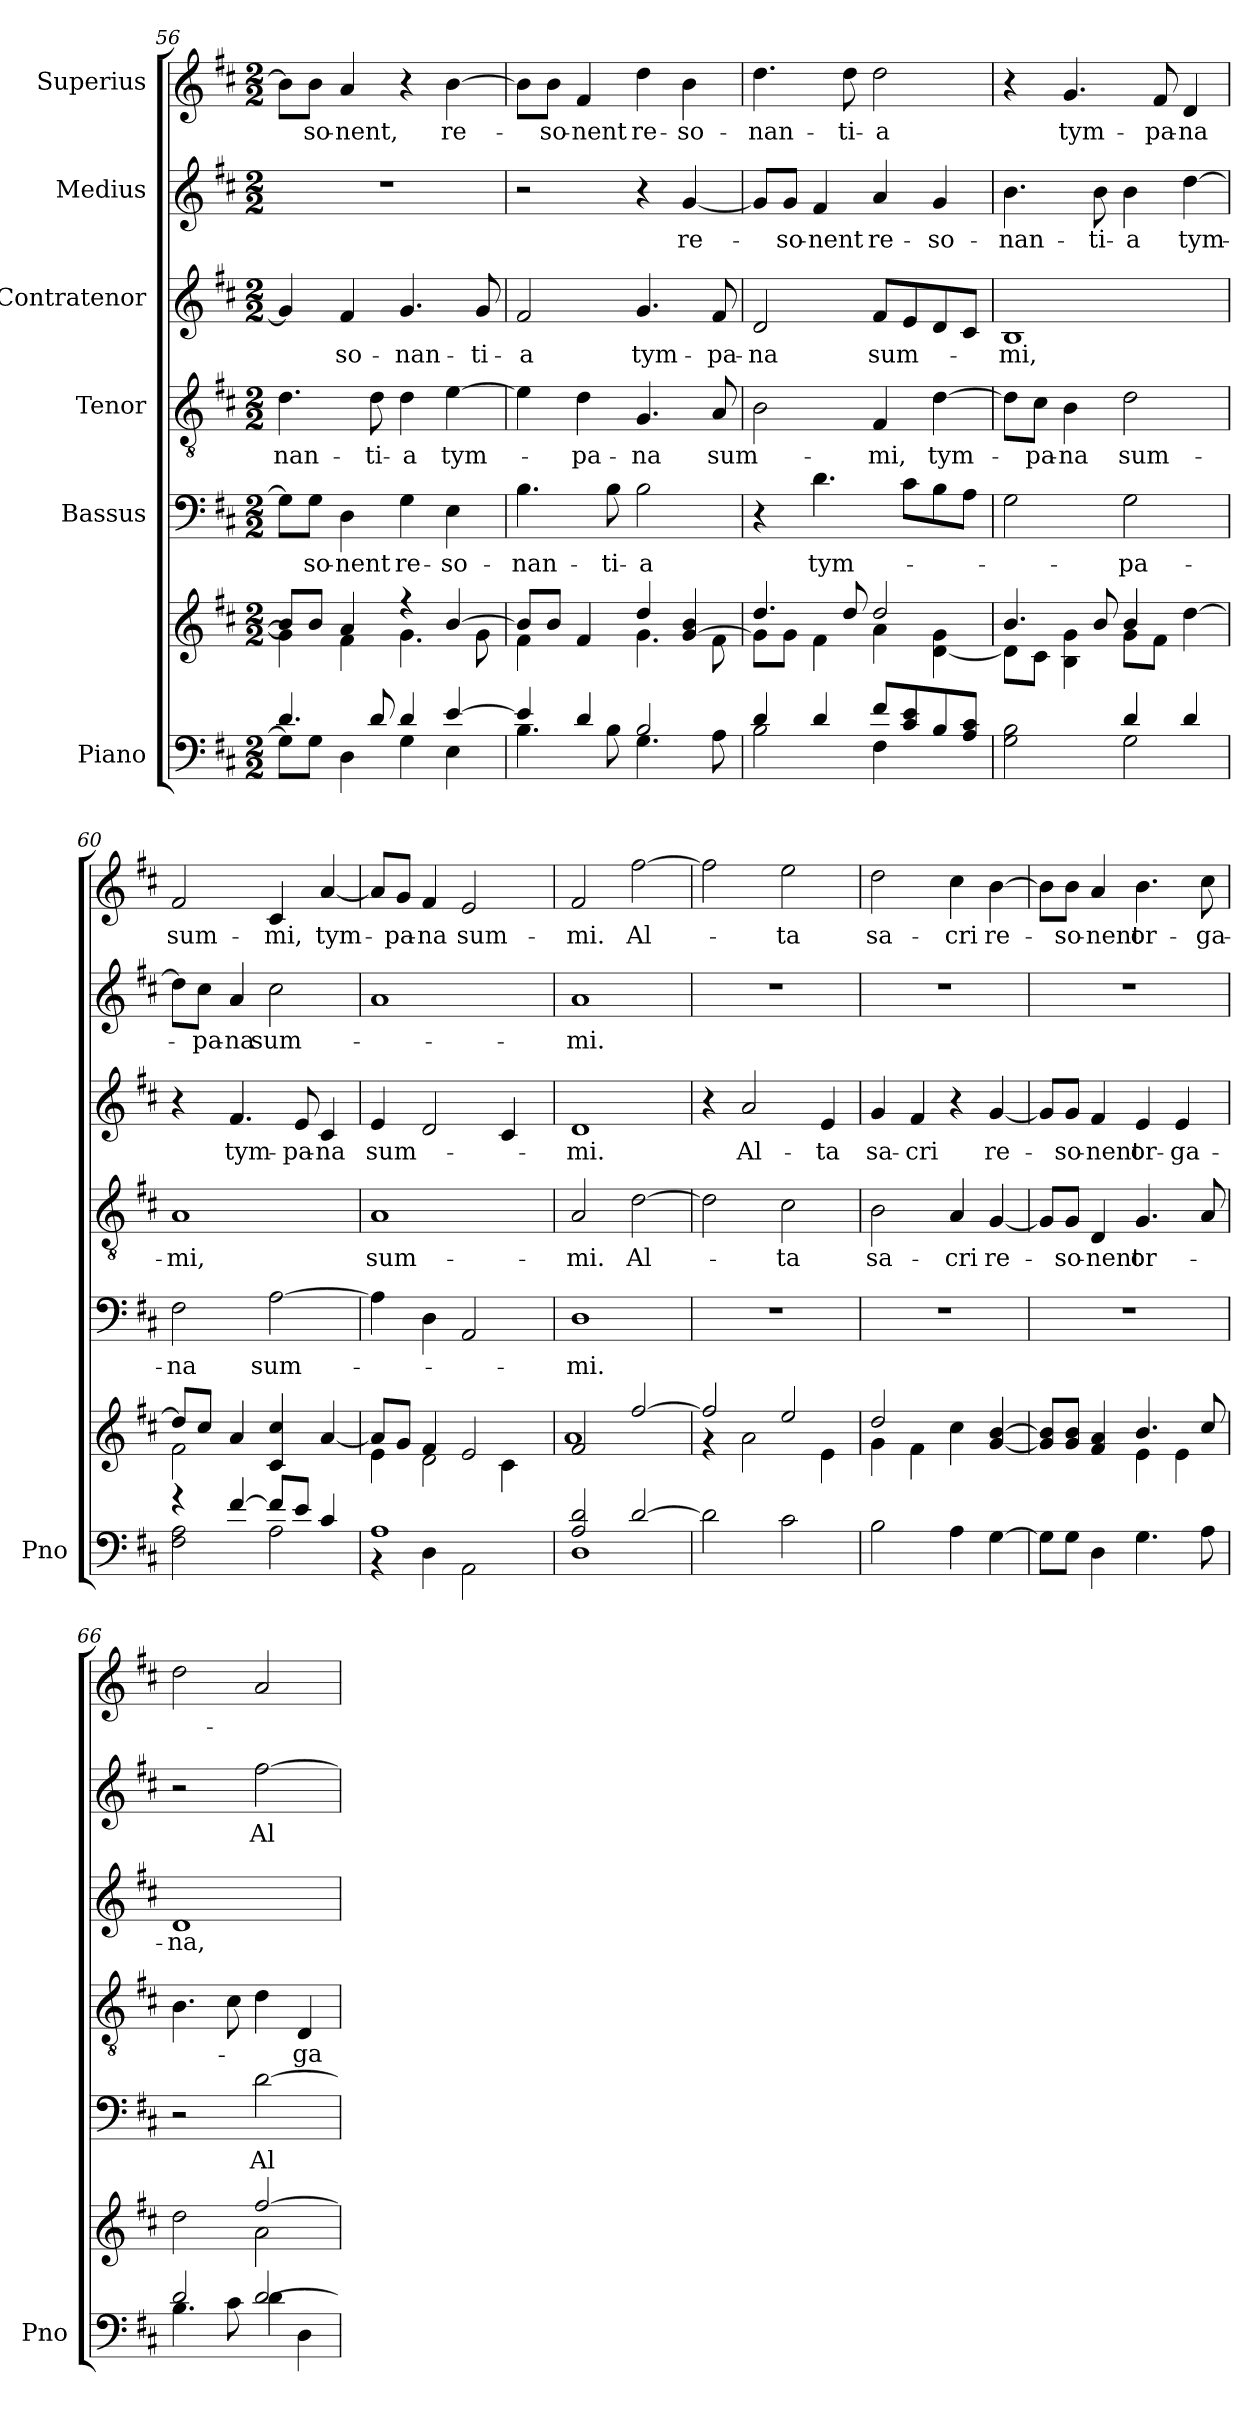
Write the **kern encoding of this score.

**kern	**kern	**kern	**text	**kern	**text	**kern	**text	**kern	**text	**kern	**text
*part6	*part6	*part5	*part5	*part4	*part4	*part3	*part3	*part2	*part2	*part1	*part1
*staff7	*staff6	*staff5	*staff5	*staff4	*staff4	*staff3	*staff3	*staff2	*staff2	*staff1	*staff1
*I"Piano	*	*I"Bassus	*	*I"Tenor	*	*I"Contratenor	*	*I"Medius	*	*I"Superius	*
*I'Pno	*	*	*	*	*	*	*	*	*	*	*
*clefF4	*clefG2	*clefF4	*	*clefGv2	*	*clefG2	*	*clefG2	*	*clefG2	*
*k[f#c#]	*k[f#c#]	*k[f#c#]	*	*k[f#c#]	*	*k[f#c#]	*	*k[f#c#]	*	*k[f#c#]	*
*M2/2	*M2/2	*M2/2	*	*M2/2	*	*M2/2	*	*M2/2	*	*M2/2	*
=56	=56	=56	=56	=56	=56	=56	=56	=56	=56	=56	=56
*^	*^	*	*	*	*	*	*	*	*	*	*
4.d/	8G\L]	8b/L]	4g\]	8G\L]	.	4.d\	-nan-	4g/]	.	1r	.	8b\L]	.
.	8G\J	8b/J	.	8G\J	-so-	.	.	.	.	.	.	8b\J	-so-
.	4D\	4a/	4f#\	4D\	-nent	.	.	4f#/	-so-	.	.	4a/	-nent,
8d/	.	.	.	.	.	8d\	-ti-	.	.	.	.	.	.
4d/	4G\	4r	4.g\	4G\	re-	4d\	-a	4.g/	-nan-	.	.	4r	.
[4e/	4E\	[4b/	.	4E\	-so-	[4e\	tym-	.	.	.	.	[4b\	re-
.	.	.	8g\	.	.	.	.	8g/	-ti-	.	.	.	.
=57	=57	=57	=57	=57	=57	=57	=57	=57	=57	=57	=57	=57	=57
4e/]	4.B\	8b/L]	4f#\	4.B\	-nan-	4e\]	.	2f#/	-a	2r	.	8b\L]	.
.	.	8b/J	.	.	.	.	.	.	.	.	.	8b\J	-so-
4d/	.	4f#/	4ryy	.	.	4d\	-pa-	.	.	.	.	4f#/	-nent
.	8B\	.	.	8B\	-ti-	.	.	.	.	.	.	.	.
2B/	4.G\	4dd/	4.g\	2B\	-a	4.G/	-na	4.g/	tym-	4r	.	4dd\	re-
.	.	[4g/ 4b/	.	.	.	.	.	.	.	[4g/	re-	4b\	-so-
.	8A\	.	8f#\	.	.	8A/	sum-	8f#/	-pa-	.	.	.	.
=58	=58	=58	=58	=58	=58	=58	=58	=58	=58	=58	=58	=58	=58
4d/	2B\	4.dd/	8g\L]	4r	.	2B\	.	2d/	-na	8g/L]	.	4.dd\	-nan-
.	.	.	8g\J	.	.	.	.	.	.	8g/J	-so-	.	.
4d/	.	.	4f#\	4.d\	tym-	.	.	.	.	4f#/	-nent	.	.
.	.	8dd/	.	.	.	.	.	.	.	.	.	8dd\	-ti-
8f#/L	4F#\	2dd/	4a\	.	.	4F#/	-mi,	8f#/L	sum-	4a/	re-	2dd\	-a
8c#/ 8e/	.	.	.	8c#\L	.	.	.	8e/	.	.	.	.	.
8B/	4ryy	.	[4d\ 4g\	8B\	.	[4d\	tym-	8d/	.	4g/	-so-	.	.
8A/ 8c#/J	.	.	.	8A\J	.	.	.	8c#/J	.	.	.	.	.
=59	=59	=59	=59	=59	=59	=59	=59	=59	=59	=59	=59	=59	=59
2G\ 2B\	2ryy	4.b/	8d\L]	2G\	.	8d\L]	.	1B	-mi,	4.b\	-nan-	4r	.
.	.	.	8c#\J	.	.	8c#\J	-pa-	.	.	.	.	.	.
.	.	.	4B\ 4g\	.	.	4B\	-na	.	.	.	.	4.g/	tym-
.	.	8b/	.	.	.	.	.	.	.	8b\	-ti-	.	.
4d/	2G\	4b/	8g\L	2G\	-pa-	2d\	sum-	.	.	4b\	-a	.	.
.	.	.	8f#\J	.	.	.	.	.	.	.	.	8f#/	-pa-
4d/	.	[4dd\	4ryy	.	.	.	.	.	.	[4dd\	tym-	4d/	-na
=60	=60	=60	=60	=60	=60	=60	=60	=60	=60	=60	=60	=60	=60
4r	2F#\ 2A\	8dd/L]	2f#\	2F#\	-na	1A	-mi,	4r	.	8dd\L]	.	2f#/	sum-
.	.	8cc#/J	.	.	.	.	.	.	.	8cc#\J	-pa-	.	.
[4f#/	.	4a/	.	.	.	.	.	4.f#/	tym-	4a/	-na	.	.
8f#/L]	2A\	4c#/ 4cc#/	2ryy	[2A\	sum-	.	.	.	.	2cc#\	sum-	4c#/	-mi,
8e/J	.	.	.	.	.	.	.	8e/	-pa-	.	.	.	.
4c#/	.	[4a/	.	.	.	.	.	4c#/	-na	.	.	[4a/	tym-
=61	=61	=61	=61	=61	=61	=61	=61	=61	=61	=61	=61	=61	=61
1A	4r	8a/L]	4e\	4A\]	.	1A	sum-	4e/	sum-	1a	.	8a/L]	.
.	.	8g/J	.	.	.	.	.	.	.	.	.	8g/J	-pa-
.	4D\	4f#/	2d\	4D\	.	.	.	2d/	.	.	.	4f#/	-na
.	2AA\	2e/	.	2AA/	.	.	.	.	.	.	.	2e/	sum-
.	.	.	4c#\	.	.	.	.	4c#/	.	.	.	.	.
=62	=62	=62	=62	=62	=62	=62	=62	=62	=62	=62	=62	=62	=62
2A/ 2d/	1D	2f#/	1a	1D	-mi.	2A/	-mi.	1d	-mi.	1a	-mi.	2f#/	-mi.
[2d/	.	[2ff#/	.	.	.	[2d\	Al-	.	.	.	.	[2ff#\	Al-
*v	*v	*	*	*	*	*	*	*	*	*	*	*	*
=63	=63	=63	=63	=63	=63	=63	=63	=63	=63	=63	=63	=63
2d\]	2ff#/]	4r	1r	.	2d\]	.	4r	.	1r	.	2ff#\]	.
.	.	2a\	.	.	.	.	2a/	Al-	.	.	.	.
2c#\	2ee/	.	.	.	2c#\	-ta	.	.	.	.	2ee\	-ta
.	.	4e\	.	.	.	.	4e/	-ta	.	.	.	.
=64	=64	=64	=64	=64	=64	=64	=64	=64	=64	=64	=64	=64
2B\	2dd/	4g\	1r	.	2B\	sa-	4g/	sa-	1r	.	2dd\	sa-
.	.	4f#\	.	.	.	.	4f#/	-cri	.	.	.	.
4A\	4cc#\	2ryy	.	.	4A/	-cri	4r	.	.	.	4cc#\	-cri
[4G\	[4g/ [4b/	.	.	.	[4G/	re-	[4g/	re-	.	.	[4b\	re-
=65	=65	=65	=65	=65	=65	=65	=65	=65	=65	=65	=65	=65
8G\L]	8g/] 8b/]L	2ryy	1r	.	8G/L]	.	8g/L]	.	1r	.	8b\L]	.
8G\J	8g/ 8b/J	.	.	.	8G/J	-so-	8g/J	-so-	.	.	8b\J	-so-
4D\	4f#/ 4a/	.	.	.	4D/	-nent	4f#/	-nent	.	.	4a/	-nent
4.G\	4.b/	4e\	.	.	4.G/	or-	4e/	or-	.	.	4.b\	or-
.	.	4e\	.	.	.	.	4e/	-ga-	.	.	.	.
8A\	8cc#/	.	.	.	8A/	.	.	.	.	.	8cc#\	-ga-
=66	=66	=66	=66	=66	=66	=66	=66	=66	=66	=66	=66	=66
*^	*	*	*	*	*	*	*	*	*	*	*	*
2d/	4.B\	2dd\	2ryy	2r	.	4.B\	.	1d	-na,	2r	.	2dd\	.
.	8c#\	.	.	.	.	8c#\	.	.	.	.	.	.	.
[2d/	4d\	[2ff#/	2a\	[2d\	Al-	4d\	.	.	.	[2ff#\	Al-	2a/	.
.	4D\	.	.	.	.	4D/	-ga-	.	.	.	.	.	.
*v	*v	*	*	*	*	*	*	*	*	*	*	*	*
*	*v	*v	*	*	*	*	*	*	*	*	*	*
=	=	=	=	=	=	=	=	=	=	=	=
*-	*-	*-	*-	*-	*-	*-	*-	*-	*-	*-	*-
